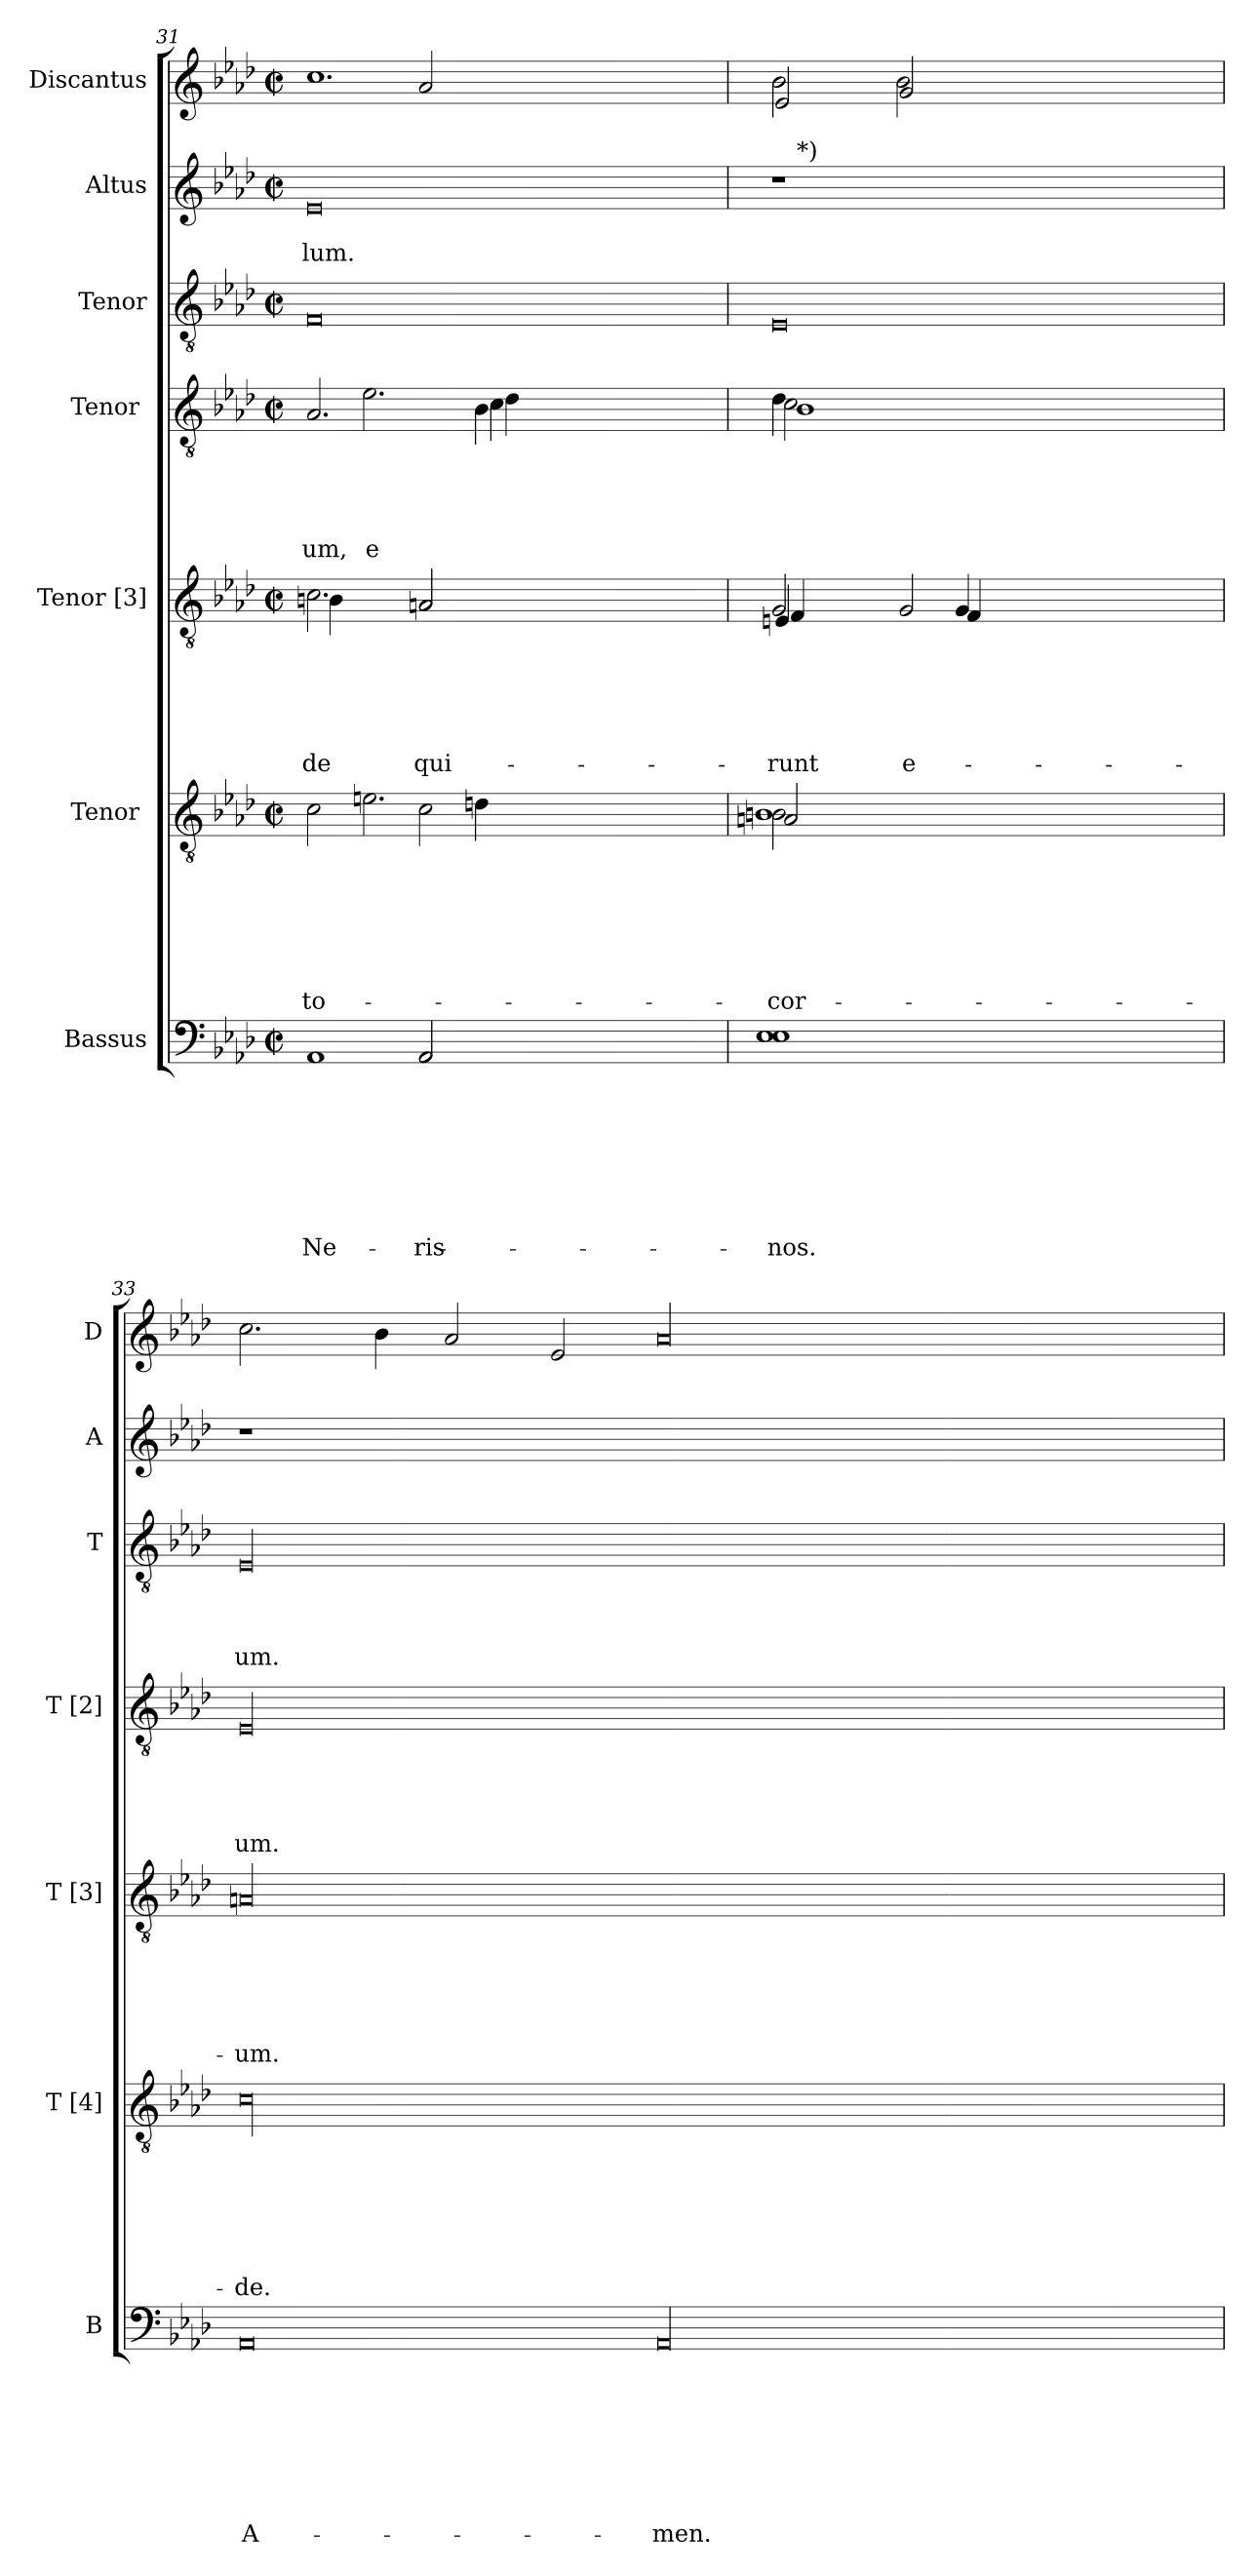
**kern	**text	**text	**text	**text	**text	**text	**text	**text	**kern	**text	**text	**text	**text	**text	**text	**text	**kern	**text	**text	**text	**text	**text	**text	**kern	**text	**text	**text	**text	**text	**kern	**text	**text	**text	**text	**kern	**text	**text	**kern
*part7	*part7	*part7	*part7	*part7	*part7	*part7	*part7	*part7	*part6	*part6	*part6	*part6	*part6	*part6	*part6	*part6	*part5	*part5	*part5	*part5	*part5	*part5	*part5	*part4	*part4	*part4	*part4	*part4	*part4	*part3	*part3	*part3	*part3	*part3	*part2	*part2	*part2	*part1
*staff7	*staff7	*staff7	*staff7	*staff7	*staff7	*staff7	*staff7	*staff7	*staff6	*staff6	*staff6	*staff6	*staff6	*staff6	*staff6	*staff6	*staff5	*staff5	*staff5	*staff5	*staff5	*staff5	*staff5	*staff4	*staff4	*staff4	*staff4	*staff4	*staff4	*staff3	*staff3	*staff3	*staff3	*staff3	*staff2	*staff2	*staff2	*staff1
*I"Bassus	*	*	*	*	*	*	*	*	*I"Tenor [4]	*	*	*	*	*	*	*	*I"Tenor [3]	*	*	*	*	*	*	*I"Tenor [2]	*	*	*	*	*	*I"Tenor	*	*	*	*	*I"Altus	*	*	*I"Discantus
*I'B	*	*	*	*	*	*	*	*	*I'T [4]	*	*	*	*	*	*	*	*I'T [3]	*	*	*	*	*	*	*I'T [2]	*	*	*	*	*	*I'T	*	*	*	*	*I'A	*	*	*I'D
!!LO:PB:g=z
*clefF4	*	*	*	*	*	*	*	*	*clefGv2	*	*	*	*	*	*	*	*clefGv2	*	*	*	*	*	*	*clefGv2	*	*	*	*	*	*clefGv2	*	*	*	*	*clefG2	*	*	*clefG2
*k[b-e-a-d-]	*	*	*	*	*	*	*	*	*k[b-e-a-d-]	*	*	*	*	*	*	*	*k[b-e-a-d-]	*	*	*	*	*	*	*k[b-e-a-d-]	*	*	*	*	*	*k[b-e-a-d-]	*	*	*	*	*k[b-e-a-d-]	*	*	*k[b-e-a-d-]
*A-:	*	*	*	*	*	*	*	*	*A-:	*	*	*	*	*	*	*	*A-:	*	*	*	*	*	*	*A-:	*	*	*	*	*	*A-:	*	*	*	*	*A-:	*	*	*A-:
*M2/2	*	*	*	*	*	*	*	*	*M2/2	*	*	*	*	*	*	*	*M2/2	*	*	*	*	*	*	*M2/2	*	*	*	*	*	*M2/2	*	*	*	*	*M2/2	*	*	*M2/2
*met(c|)	*	*	*	*	*	*	*	*	*met(c|)	*	*	*	*	*	*	*	*met(c|)	*	*	*	*	*	*	*met(c|)	*	*	*	*	*	*met(c|)	*	*	*	*	*met(c|)	*	*	*met(c|)
=31	=31	=31	=31	=31	=31	=31	=31	=31	=31	=31	=31	=31	=31	=31	=31	=31	=31	=31	=31	=31	=31	=31	=31	=31	=31	=31	=31	=31	=31	=31	=31	=31	=31	=31	=31	=31	=31	=31
!	!	!	!	!	!	!	!	!LO:LY:b	!	!	!	!	!	!	!	!LO:LY:b	!	!	!	!	!	!	!LO:LY:b	!	!	!	!	!	!LO:LY:b	!	!	!	!	!	!	!	!LO:LY:b	!
*^	*	*	*	*	*	*	*	*	*^	*	*	*	*	*	*	*	*^	*	*	*	*	*	*	*^	*	*	*	*	*	*	*	*	*	*	*	*	*	*^
*	*^	*	*	*	*	*	*	*	*	*	*^	*	*	*	*	*	*	*	*	*^	*	*	*	*	*	*	*	*^	*	*	*	*	*	*	*	*	*	*	*	*	*	*	*
*	*	*	*	*	*	*	*	*	*	*	*	*	*	*	*	*	*	*	*	*	*	*	*	*	*	*	*	*	*	*	*	*^	*	*	*	*	*	*	*	*	*	*	*	*	*	*	*
1AA-	2ryy	2ryy	.	.	.	.	.	.	.	Ne-	2c\	4ryy	2.ryy	.	.	.	.	.	.	to-	2.c\	4B\	2ryy	.	.	.	.	.	-de	2.A-/	2.ryy	2.ryy	4ryy	.	.	.	.	-um,	0F	.	.	.	.	0e-	.	-lum.	1.cc	2ryy
!	!	!	!	!	!	!	!	!	!	!	!	!	!	!	!	!	!	!	!	!	!	!	!	!	!	!	!	!	!	!	!	!	!	!	!	!	!	!LO:LY:b:rj	!	!	!	!	!	!	!	!	!	!
.	.	.	.	.	.	.	.	.	.	.	.	2.e\	.	.	.	.	.	.	.	.	.	4ryy	.	.	.	.	.	.	.	.	.	.	2.e-\	.	.	.	.	e-	.	.	.	.	.	.	.	.	.	.
!	!	!	!	!	!	!	!	!	!	!LO:LY:b	!	!	!	!	!	!	!	!	!	!	!	!	!	!	!	!	!	!	!	!	!	!	!	!	!	!	!	!	!	!	!	!	!	!	!	!	!	!
!	!	!	!	!	!	!	!	!	!	!LO:LY:b	!	!	!	!	!	!	!	!	!	!	!	!	!	!	!	!	!	!	!LO:LY:b	!	!	!	!	!	!	!	!	!	!	!	!	!	!	!	!	!	!	!
!	!	!	!	!	!	!	!	!	!	!	!	!	!	!	!	!	!	!	!	!	!	!	!	!	!	!	!	!	!LO:LY:b	!	!	!	!	!	!	!	!	!	!	!	!	!	!	!	!	!	!	!
.	2AA-/	2AA-/	.	.	.	.	.	.	.	-ris	2c\	.	.	.	.	.	.	.	.	.	.	2A/	2A/	.	.	.	.	.	-qui-	.	.	.	.	.	.	.	.	.	.	.	.	.	.	.	.	.	.	2a-/
.	.	.	.	.	.	.	.	.	.	.	.	.	4d\	.	.	.	.	.	.	.	1ryy	.	.	.	.	.	.	.	.	4B-\	4c\	4d-\	.	.	.	.	.	.	.	.	.	.	.	.	.	.	.	.
1ryy	1ryy	1ryy	.	.	.	.	.	.	.	.	1ryy	1ryy	1ryy	.	.	.	.	.	.	.	.	1ryy	1ryy	.	.	.	.	.	.	1ryy	1ryy	1ryy	1ryy	.	.	.	.	.	.	.	.	.	.	.	.	.	.	2ryy
.	.	.	.	.	.	.	.	.	.	.	.	.	.	.	.	.	.	.	.	.	.	.	.	.	.	.	.	.	.	.	.	.	.	.	.	.	.	.	.	.	.	.	.	.	.	.	2ryy	2ryy
.	.	.	.	.	.	.	.	.	.	.	.	.	.	.	.	.	.	.	.	.	4ryy	.	.	.	.	.	.	.	.	.	.	.	.	.	.	.	.	.	.	.	.	.	.	.	.	.	.	.
*	*	*	*	*	*	*	*	*	*	*	*	*	*	*	*	*	*	*	*	*	*v	*v	*v	*	*	*	*	*	*	*	*	*	*	*	*	*	*	*	*	*	*	*	*	*	*	*	*	*
*v	*v	*v	*	*	*	*	*	*	*	*	*	*	*	*	*	*	*	*	*	*	*	*	*	*	*	*	*	*v	*v	*v	*v	*	*	*	*	*	*	*	*	*	*	*	*	*	*	*
=32	=32	=32	=32	=32	=32	=32	=32	=32	=32	=32	=32	=32	=32	=32	=32	=32	=32	=32	=32	=32	=32	=32	=32	=32	=32	=32	=32	=32	=32	=32	=32	=32	=32	=32	=32	=32	=32	=32	=32	=32	=32
!	!	!	!	!	!	!	!	!LO:LY:b	!	!	!	!	!	!	!	!	!	!LO:LY:b	!	!	!	!	!	!	!	!	!	!	!	!	!	!	!	!	!	!	!	!	!	!	!
!	!	!	!	!	!	!	!	!	!	!	!	!	!	!	!	!	!	!LO:LY:b	!	!	!	!	!	!	!LO:LY:b	!	!	!	!	!	!	!	!	!	!	!	!	!	!	!	!
*	*	*	*	*	*	*	*	*	*	*	*	*	*	*	*	*	*	*	*^	*	*	*	*	*	*	*^	*	*	*	*	*	*	*	*	*	*	*^	*	*	*	*
*	*	*	*	*	*	*	*	*	*	*	*	*	*	*	*	*	*	*	*	*^	*	*	*	*	*	*	*	*^	*	*	*	*	*	*	*	*	*	*	*	*	*	*	*	*
*	*	*	*	*	*	*	*	*	*	*	*	*	*	*	*	*	*	*	*	*	*^	*	*	*	*	*	*	*	*	*	*	*	*	*	*	*	*	*	*	*	*	*	*	*	*	*
1E- 1E-	.	.	.	.	.	.	.	-nos.	2B\	2A/	1B	.	.	.	.	.	.	cor-	2G/	4E/	4F/	2.ryy	.	.	.	.	.	-runt	4d-\	2c\	1B-	.	.	.	.	.	0E-	.	.	.	.	1r	16ryy	.	.	2b-\	2e-/
!	!	!	!	!	!	!	!	!	!	!	!	!	!	!	!	!	!	!	!	!	!	!	!	!	!	!	!	!	!	!	!	!	!	!	!	!	!	!	!	!	!	!	!LO:TX:a:t=*)	!	!	!	!
.	.	.	.	.	.	.	.	.	.	.	.	.	.	.	.	.	.	.	.	.	.	.	.	.	.	.	.	.	.	.	.	.	.	.	.	.	.	.	.	.	.	.	1ryy	.	.	.	.
.	.	.	.	.	.	.	.	.	.	.	.	.	.	.	.	.	.	.	.	1ryy	2ryy	.	.	.	.	.	.	.	1ryy	.	.	.	.	.	.	.	.	.	.	.	.	.	.	.	.	.	.
!	!	!	!	!	!	!	!	!	!	!	!	!	!	!	!	!	!	!	!	!	!	!	!	!	!	!	!	!LO:LY:b:rj	!	!	!	!	!	!	!	!	!	!	!	!	!	!	!	!	!	!	!
.	.	.	.	.	.	.	.	.	1ryy	1ryy	.	.	.	.	.	.	.	.	2G/	.	.	.	.	.	.	.	.	e-	.	1ryy	.	.	.	.	.	.	.	.	.	.	.	.	.	.	.	2g/	2b-\
.	.	.	.	.	.	.	.	.	.	.	.	.	.	.	.	.	.	.	.	.	4G/	4F/	.	.	.	.	.	.	.	.	.	.	.	.	.	.	.	.	.	.	.	.	.	.	.	.	.
1ryy	.	.	.	.	.	.	.	.	.	.	1ryy	.	.	.	.	.	.	.	1ryy	.	1ryy	1ryy	.	.	.	.	.	.	.	.	1ryy	.	.	.	.	.	.	.	.	.	.	1ryy	.	.	.	1ryy	1ryy
.	.	.	.	.	.	.	.	.	.	.	.	.	.	.	.	.	.	.	.	.	.	.	.	.	.	.	.	.	.	.	.	.	.	.	.	.	.	.	.	.	.	.	2...ryy	.	.	.	.
.	.	.	.	.	.	.	.	.	.	.	.	.	.	.	.	.	.	.	.	2.ryy	.	.	.	.	.	.	.	.	2.ryy	.	.	.	.	.	.	.	.	.	.	.	.	.	.	.	.	.	.
.	.	.	.	.	.	.	.	.	2ryy	2ryy	.	.	.	.	.	.	.	.	.	.	.	.	.	.	.	.	.	.	.	2ryy	.	.	.	.	.	.	.	.	.	.	.	.	.	.	.	.	.
*	*	*	*	*	*	*	*	*	*	*v	*v	*	*	*	*	*	*	*	*	*	*	*	*	*	*	*	*	*	*	*v	*v	*	*	*	*	*	*	*	*	*	*	*	*	*	*	*v	*v
*	*	*	*	*	*	*	*	*	*	*	*	*	*	*	*	*	*	*v	*v	*v	*v	*	*	*	*	*	*	*	*	*	*	*	*	*	*	*	*	*	*	*	*	*	*	*
=33	=33	=33	=33	=33	=33	=33	=33	=33	=33	=33	=33	=33	=33	=33	=33	=33	=33	=33	=33	=33	=33	=33	=33	=33	=33	=33	=33	=33	=33	=33	=33	=33	=33	=33	=33	=33	=33	=33	=33	=33	=33
!	!	!	!	!	!	!	!	!LO:LY:b	!	!	!	!	!	!	!	!	!LO:LY:b	!	!	!	!	!	!	!LO:LY:b	!	!	!	!	!	!	!LO:LY:b	!	!	!	!	!LO:LY:b	!	!	!	!	!
*	*	*	*	*	*	*	*	*	*v	*v	*	*	*	*	*	*	*	*	*	*	*	*	*	*	*v	*v	*	*	*	*	*	*	*	*	*	*	*v	*v	*	*	*
0AA-	.	.	.	.	.	.	.	A-	00c	.	.	.	.	.	.	-de.	00A	.	.	.	.	.	-um.	00E-	.	.	.	.	-um.	00E-	.	.	.	-um.	1r	.	.	2.cc\
.	.	.	.	.	.	.	.	.	.	.	.	.	.	.	.	.	.	.	.	.	.	.	.	.	.	.	.	.	.	.	.	.	.	.	.	.	.	4b-\
.	.	.	.	.	.	.	.	.	.	.	.	.	.	.	.	.	.	.	.	.	.	.	.	.	.	.	.	.	.	.	.	.	.	.	00ryy	.	.	2a-/
.	.	.	.	.	.	.	.	.	.	.	.	.	.	.	.	.	.	.	.	.	.	.	.	.	.	.	.	.	.	.	.	.	.	.	.	.	.	2e-/
!	!	!	!	!	!	!	!	!LO:LY:b	!	!	!	!	!	!	!	!	!	!	!	!	!	!	!	!	!	!	!	!	!	!	!	!	!	!	!	!	!	!
00AA-	.	.	.	.	.	.	.	-men.	.	.	.	.	.	.	.	.	.	.	.	.	.	.	.	.	.	.	.	.	.	.	.	.	.	.	.	.	.	00a-
.	.	.	.	.	.	.	.	.	0ryy	.	.	.	.	.	.	.	0ryy	.	.	.	.	.	.	0ryy	.	.	.	.	.	0ryy	.	.	.	.	.	.	.	.
.	.	.	.	.	.	.	.	.	.	.	.	.	.	.	.	.	.	.	.	.	.	.	.	.	.	.	.	.	.	.	.	.	.	.	1ryy	.	.	.
=	=	=	=	=	=	=	=	=	=	=	=	=	=	=	=	=	=	=	=	=	=	=	=	=	=	=	=	=	=	=	=	=	=	=	=	=	=	=
*-	*-	*-	*-	*-	*-	*-	*-	*-	*-	*-	*-	*-	*-	*-	*-	*-	*-	*-	*-	*-	*-	*-	*-	*-	*-	*-	*-	*-	*-	*-	*-	*-	*-	*-	*-	*-	*-	*-
